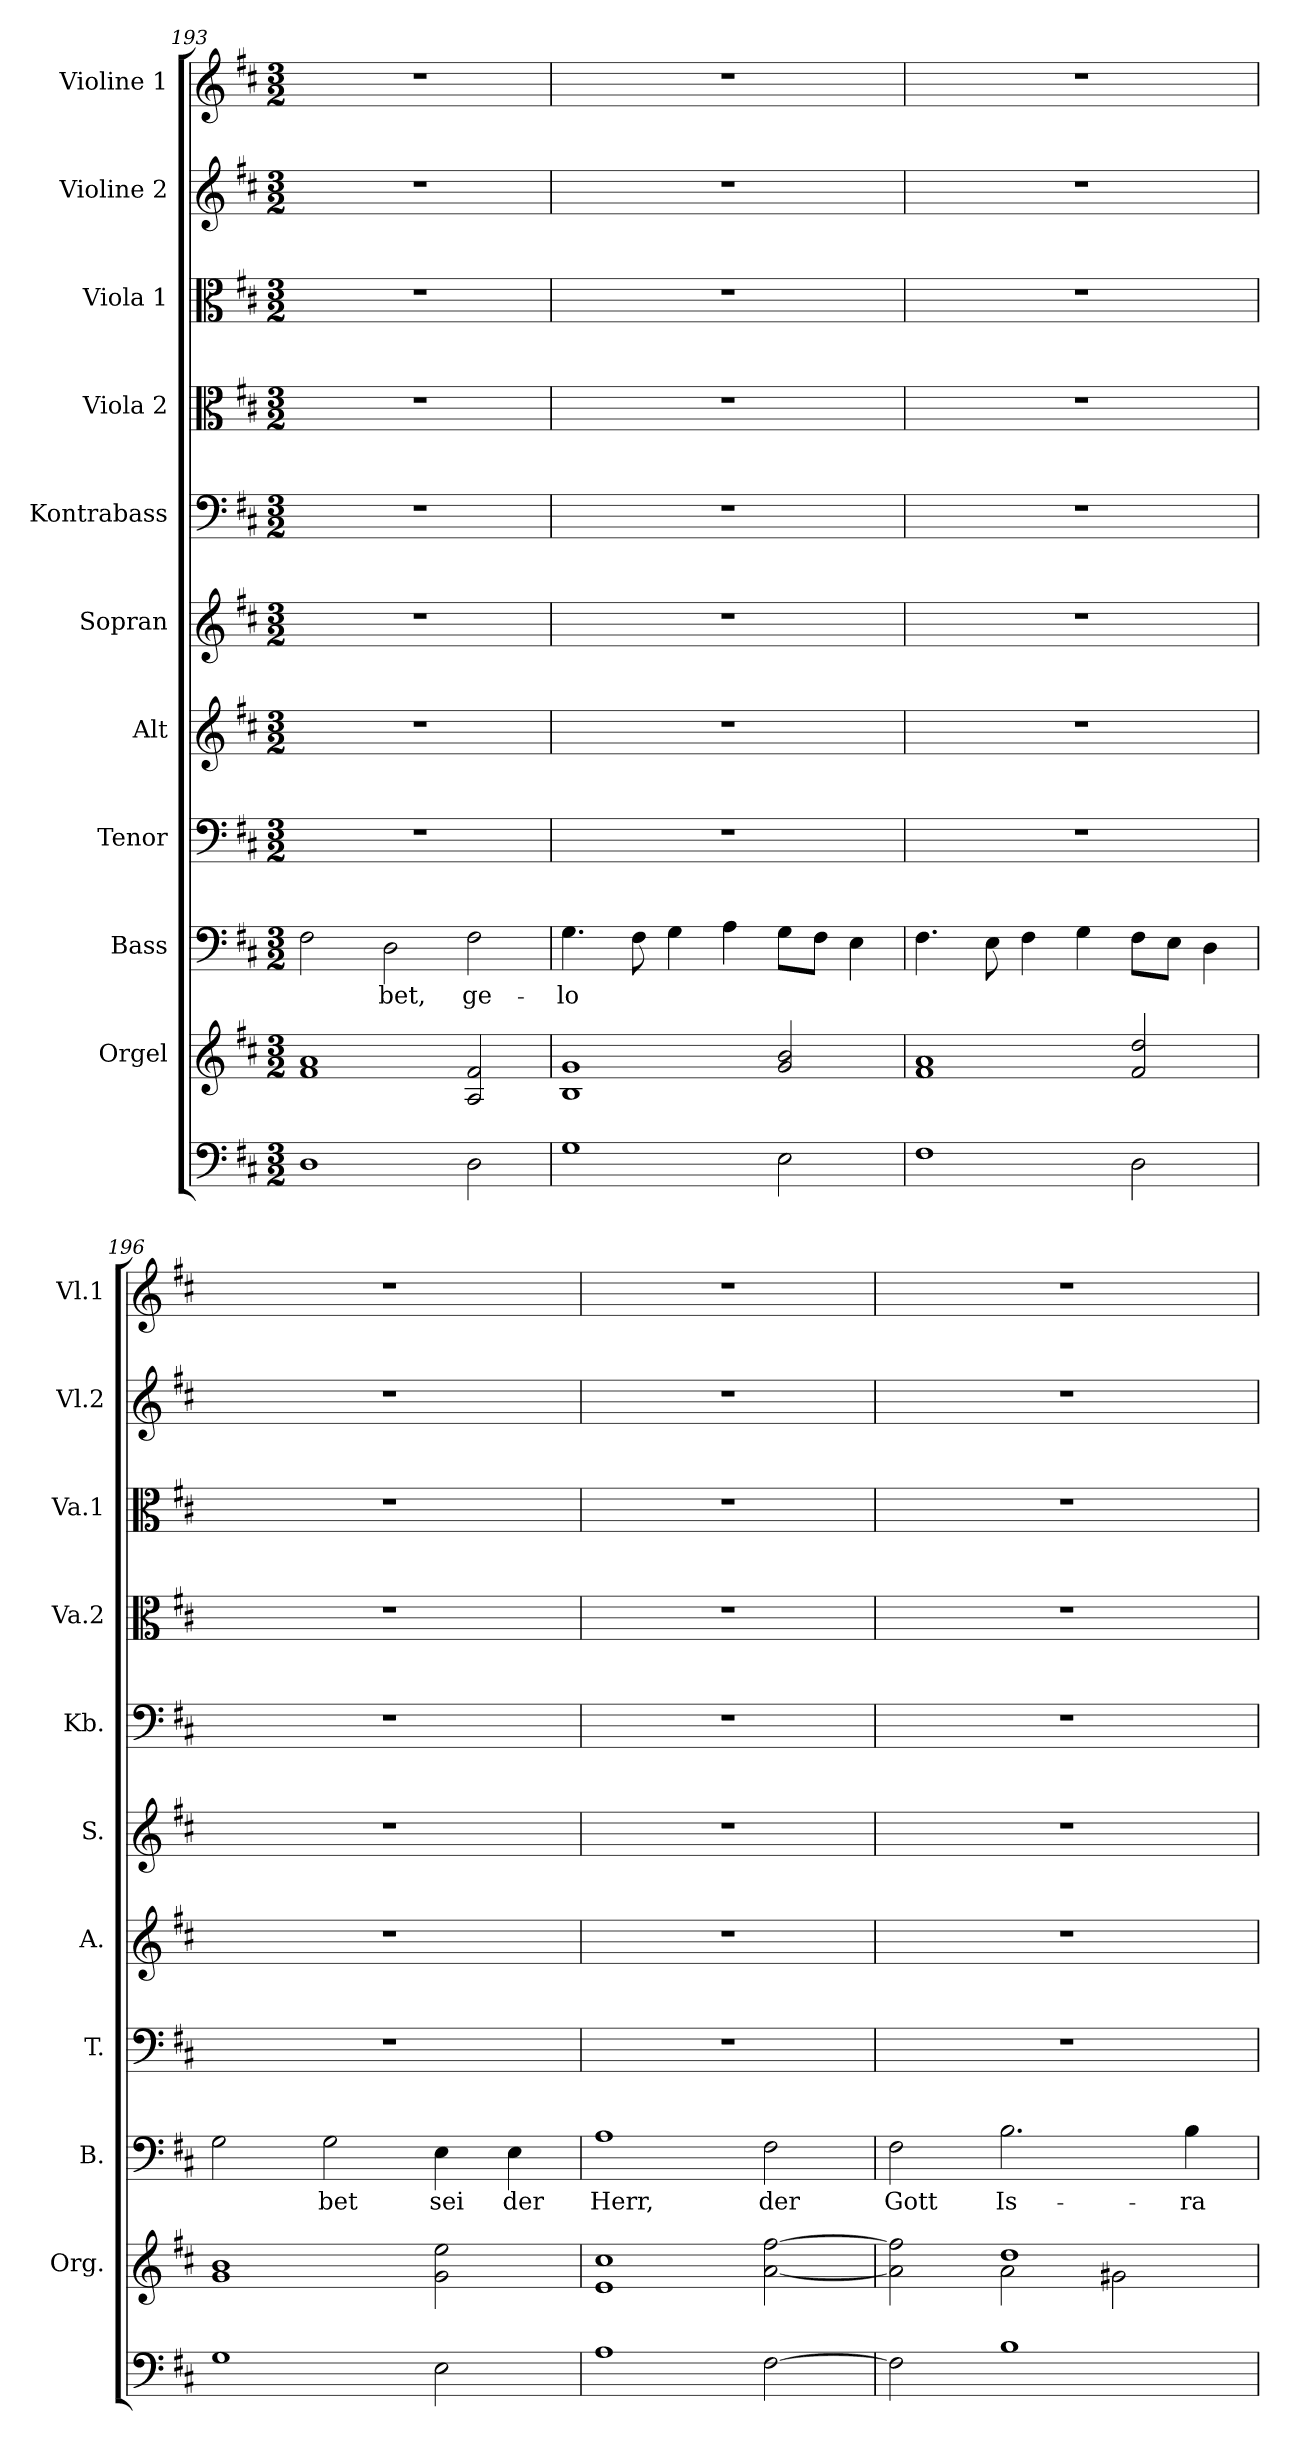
**kern	**kern	**kern	**text	**kern	**kern	**kern	**kern	**kern	**kern	**kern	**kern
*part11	*part10	*part9	*part9	*part8	*part7	*part6	*part5	*part4	*part3	*part2	*part1
*staff11	*staff10	*staff9	*staff9	*staff8	*staff7	*staff6	*staff5	*staff4	*staff3	*staff2	*staff1
*	*I"Orgel	*I"Bass	*	*I"Tenor	*I"Alt	*I"Sopran	*I"Kontrabass	*I"Viola 2	*I"Viola 1	*I"Violine 2	*I"Violine 1
*	*I'Org.	*I'B.	*	*I'T.	*I'A.	*I'S.	*I'Kb.	*I'Va.2	*I'Va.1	*I'Vl.2	*I'Vl.1
*clefF4	*clefG2	*clefF4	*	*clefF4	*clefG2	*clefG2	*clefF4	*clefC3	*clefC3	*clefG2	*clefG2
*k[f#c#]	*k[f#c#]	*k[f#c#]	*	*k[f#c#]	*k[f#c#]	*k[f#c#]	*k[f#c#]	*k[f#c#]	*k[f#c#]	*k[f#c#]	*k[f#c#]
*D:	*D:	*D:	*	*D:	*D:	*D:	*D:	*D:	*D:	*D:	*D:
*M3/2	*M3/2	*M3/2	*	*M3/2	*M3/2	*M3/2	*M3/2	*M3/2	*M3/2	*M3/2	*M3/2
=193	=193	=193	=193	=193	=193	=193	=193	=193	=193	=193	=193
1D	1f# 1a	2F#\	.	1.r	1.r	1.r	1.r	1.r	1.r	1.r	1.r
!	!	!	!LO:LY:b	!	!	!	!	!	!	!	!
.	.	2D\	bet,	.	.	.	.	.	.	.	.
!	!	!	!LO:LY:b	!	!	!	!	!	!	!	!
2D\	2A/ 2f#/	2F#\	ge-	.	.	.	.	.	.	.	.
=194	=194	=194	=194	=194	=194	=194	=194	=194	=194	=194	=194
!	!	!	!LO:LY:b	!	!	!	!	!	!	!	!
1G	1B 1g	4.G\	-lo	1.r	1.r	1.r	1.r	1.r	1.r	1.r	1.r
.	.	8F#\	.	.	.	.	.	.	.	.	.
.	.	4G\	.	.	.	.	.	.	.	.	.
.	.	4A\	.	.	.	.	.	.	.	.	.
2E\	2g/ 2b/	8G\L	.	.	.	.	.	.	.	.	.
.	.	8F#\J	.	.	.	.	.	.	.	.	.
.	.	4E\	.	.	.	.	.	.	.	.	.
=195	=195	=195	=195	=195	=195	=195	=195	=195	=195	=195	=195
1F#	1f# 1a	4.F#\	.	1.r	1.r	1.r	1.r	1.r	1.r	1.r	1.r
.	.	8E\	.	.	.	.	.	.	.	.	.
.	.	4F#\	.	.	.	.	.	.	.	.	.
.	.	4G\	.	.	.	.	.	.	.	.	.
2D\	2f#/ 2dd/	8F#\L	.	.	.	.	.	.	.	.	.
.	.	8E\J	.	.	.	.	.	.	.	.	.
.	.	4D\	.	.	.	.	.	.	.	.	.
!!LO:PB:g=z
=196	=196	=196	=196	=196	=196	=196	=196	=196	=196	=196	=196
1G	1g 1b	2G\	.	1.r	1.r	1.r	1.r	1.r	1.r	1.r	1.r
!	!	!	!LO:LY:b	!	!	!	!	!	!	!	!
.	.	2G\	bet	.	.	.	.	.	.	.	.
!	!	!	!LO:LY:b	!	!	!	!	!	!	!	!
2E\	2g\ 2ee\	4E\	sei	.	.	.	.	.	.	.	.
!	!	!	!LO:LY:b	!	!	!	!	!	!	!	!
.	.	4E\	der	.	.	.	.	.	.	.	.
=197	=197	=197	=197	=197	=197	=197	=197	=197	=197	=197	=197
!	!	!	!LO:LY:b	!	!	!	!	!	!	!	!
1A	1e 1cc#	1A	Herr,	1.r	1.r	1.r	1.r	1.r	1.r	1.r	1.r
!	!	!	!LO:LY:b	!	!	!	!	!	!	!	!
[2F#\	[2a\ [2ff#\	2F#\	der	.	.	.	.	.	.	.	.
=198	=198	=198	=198	=198	=198	=198	=198	=198	=198	=198	=198
*	*^	*	*	*	*	*	*	*	*	*	*
!	!	!	!	!LO:LY:b	!	!	!	!	!	!	!	!
2F#\]	2a\] 2ff#\]	2ryy	2F#\	Gott	1.r	1.r	1.r	1.r	1.r	1.r	1.r	1.r
!	!	!	!	!LO:LY:b	!	!	!	!	!	!	!	!
1B	2a\	1dd	2.B\	Is-	.	.	.	.	.	.	.	.
.	2g#X\	.	.	.	.	.	.	.	.	.	.	.
!	!	!	!	!LO:LY:b	!	!	!	!	!	!	!	!
.	.	.	4B\	-ra-	.	.	.	.	.	.	.	.
*	*v	*v	*	*	*	*	*	*	*	*	*	*
=	=	=	=	=	=	=	=	=	=	=	=
*-	*-	*-	*-	*-	*-	*-	*-	*-	*-	*-	*-
